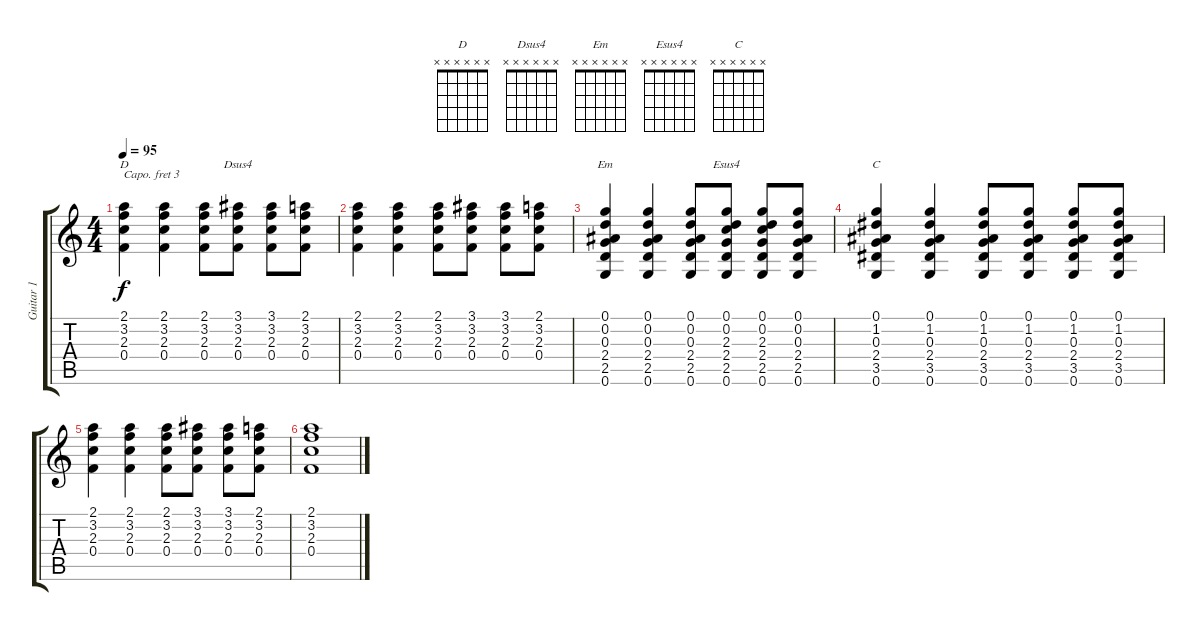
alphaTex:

\track ("Guitar 1" "Guitar 1") {instrument acousticguitarsteel}
\staff {score tabs}
\capo 3
\tuning (E4 B3 G3 D3 A2 E2) {hide}
\chord ("D" x x x x x x) {firstfret 0}
\chord ("Dsus4" x x x x x x) {firstfret 0}
\chord ("Em" x x x x x x) {firstfret 0}
\chord ("Esus4" x x x x x x) {firstfret 0}
\chord ("C" x x x x x x) {firstfret 0}
\ts (4 4)
\tempo 95
\clef g2
\ks c
(2.1 3.2 2.3 0.4).4{ch "D" dy f} (2.1 3.2 2.3 0.4).4 (2.1 3.2 2.3 0.4).8 (3.1 3.2 2.3 0.4).8{ch "Dsus4"} (3.1 3.2 2.3 0.4).8 (2.1 3.2 2.3 0.4).8 |
(2.1 3.2 2.3 0.4).4 (2.1 3.2 2.3 0.4).4 (2.1 3.2 2.3 0.4).8 (3.1 3.2 2.3 0.4).8 (3.1 3.2 2.3 0.4).8 (2.1 3.2 2.3 0.4).8 |
(0.1 0.2 0.3 2.4 2.5 0.6).4{ch "Em"} (0.1 0.2 0.3 2.4 2.5 0.6).4 (0.1 0.2 0.3 2.4 2.5 0.6).8 (0.1 0.2 2.3 2.4 2.5 0.6).8{ch "Esus4"} (0.1 0.2 2.3 2.4 2.5 0.6).8 (0.1 0.2 0.3 2.4 2.5 0.6).8 |
(0.1 1.2 0.3 2.4 3.5 0.6).4{ch "C"} (0.1 1.2 0.3 2.4 3.5 0.6).4 (0.1 1.2 0.3 2.4 3.5 0.6).8 (0.1 1.2 0.3 2.4 3.5 0.6).8 (0.1 1.2 0.3 2.4 3.5 0.6).8 (0.1 1.2 0.3 2.4 3.5 0.6).8 |
(2.1 3.2 2.3 0.4).4 (2.1 3.2 2.3 0.4).4 (2.1 3.2 2.3 0.4).8 (3.1 3.2 2.3 0.4).8 (3.1 3.2 2.3 0.4).8 (2.1 3.2 2.3 0.4).8 |
(2.1 3.2 2.3 0.4).1
